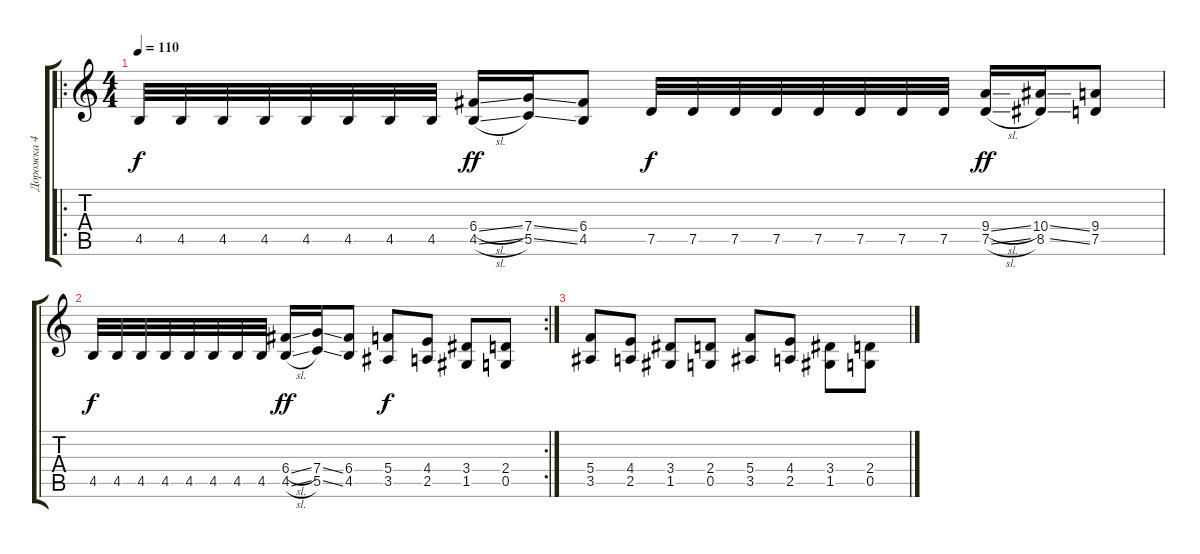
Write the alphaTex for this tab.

\track ("Дорожка 4" "Дорожка 4") {instrument overdrivenguitar}
\staff {score tabs}
\tuning (D4 A3 F3 C3 G2 D2) {hide}
\ro
\ts (4 4)
\tempo 110
\clef g2
\ks c
4.5.32{dy f} 4.5.32 4.5.32 4.5.32 4.5.32 4.5.32 4.5.32 4.5.32 (6.4{sl} 4.5{sl}).16{dy ff} (7.4{ss} 5.5{ss}).16 (6.4 4.5).8 7.5.32{dy f} 7.5.32 7.5.32 7.5.32 7.5.32 7.5.32 7.5.32 7.5.32 (9.4{sl} 7.5{sl}).16{dy ff} (10.4{ss} 8.5{ss}).16 (9.4 7.5).8 |
\rc 2
4.5.32{dy f} 4.5.32 4.5.32 4.5.32 4.5.32 4.5.32 4.5.32 4.5.32 (6.4{sl} 4.5{sl}).16{dy ff} (7.4{ss} 5.5{ss}).16 (6.4 4.5).8 (5.4 3.5).8{dy f} (4.4 2.5).8 (3.4 1.5).8 (2.4 0.5).8 |
(5.4 3.5).8 (4.4 2.5).8 (3.4 1.5).8 (2.4 0.5).8 (5.4 3.5).8 (4.4 2.5).8 (3.4 1.5).8{beam Down} (2.4 0.5).8{beam Down}
